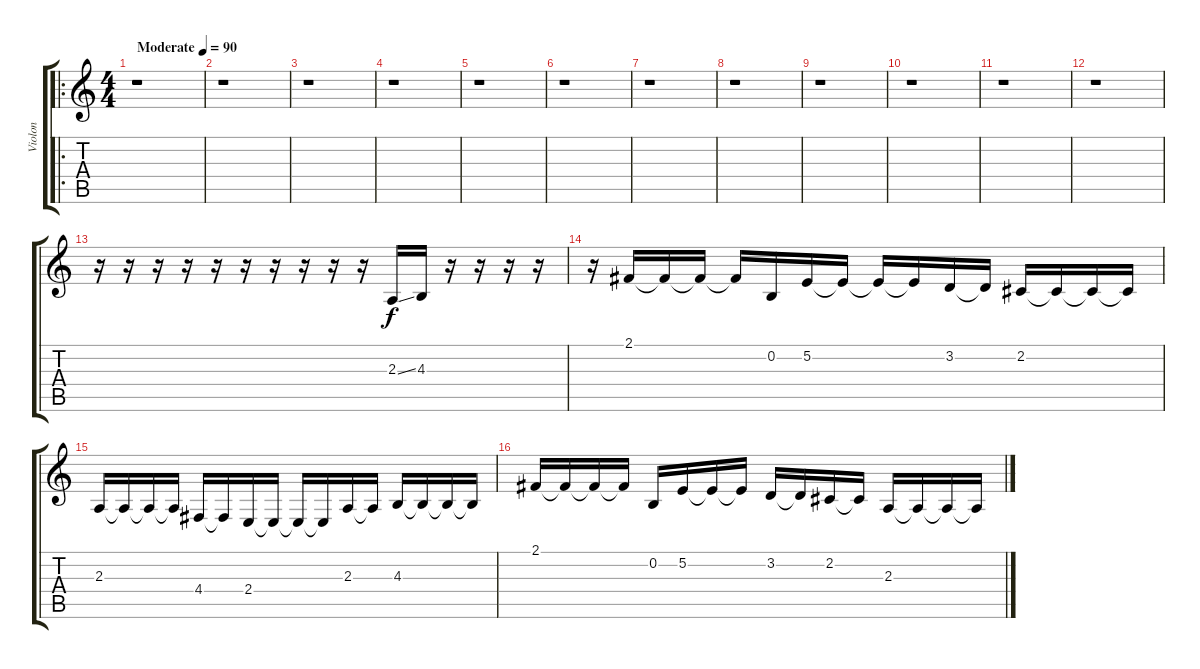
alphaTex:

\track ("Violon" "Violon") {instrument violin}
\staff {score tabs}
\tuning (E4 B3 G3 D3 A2 E2) {hide}
\ro
\ts (4 4)
\tempo (90 "Moderate")
\clef g2
\ks c
r.1{dy f instrument violin} |
r.1 |
r.1 |
r.1 |
r.1 |
r.1 |
r.1 |
r.1 |
r.1 |
r.1 |
r.1 |
r.1 |
r.16 r.16 r.16 r.16 r.16 r.16 r.16 r.16 r.16 r.16 2.3{ss}.16 4.3.16 r.16 r.16 r.16 r.16 |
r.16 2.1.16 2.1{t}.16 2.1{t}.16 2.1{t}.16 0.2.16 5.2.16 5.2{t}.16 5.2{t}.16 5.2{t}.16 3.2.16 3.2{t}.16 2.2.16 2.2{t}.16 2.2{t}.16 2.2{t}.16 |
2.3.16 2.3{t}.16 2.3{t}.16 2.3{t}.16 4.4.16 4.4{t}.16 2.4.16 2.4{t}.16 2.4{t}.16 2.4{t}.16 2.3.16 2.3{t}.16 4.3.16 4.3{t}.16 4.3{t}.16 4.3{t}.16 |
2.1.16 2.1{t}.16 2.1{t}.16 2.1{t}.16 0.2.16 5.2.16 5.2{t}.16 5.2{t}.16 3.2.16 3.2{t}.16 2.2.16 2.2{t}.16 2.3.16 2.3{t}.16 2.3{t}.16 2.3{t}.16
